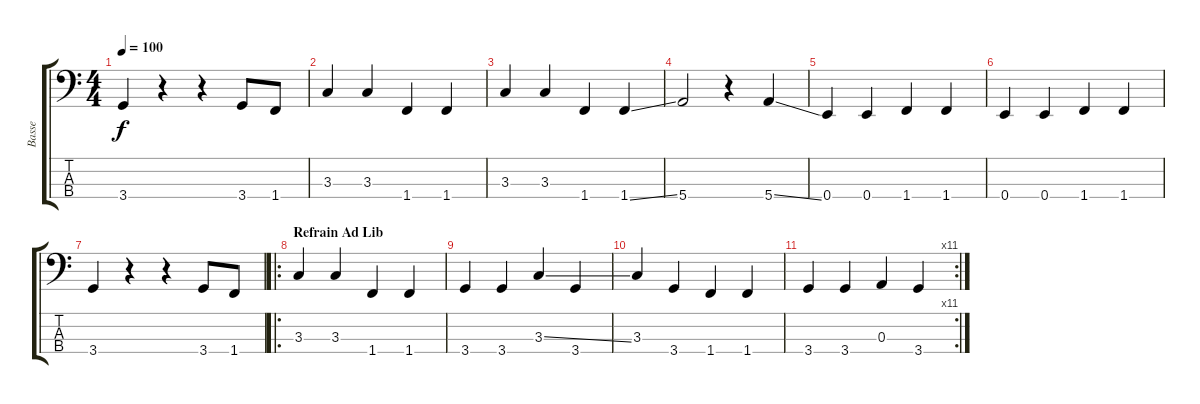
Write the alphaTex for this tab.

\track ("Basse" "Basse") {instrument electricbasspick}
\staff {score tabs}
\tuning (G2 D2 A1 E1) {hide}
\ts (4 4)
\tempo 100
\clef f4
\ks c
3.4.4{dy f} r.4 r.4 3.4.8 1.4.8 |
3.3.4 3.3.4 1.4.4 1.4.4 |
3.3.4 3.3.4 1.4.4 1.4{ss}.4 |
5.4.2 r.4 5.4{ss}.4 |
0.4.4 0.4.4 1.4.4 1.4.4 |
0.4.4 0.4.4 1.4.4 1.4.4 |
3.4.4 r.4 r.4 3.4.8 1.4.8 |
\ro
\section ("" "Refrain Ad Lib")
3.3.4 3.3.4 1.4.4 1.4.4 |
3.4.4 3.4.4 3.3{ss}.4 3.4.4 |
3.3.4 3.4.4 1.4.4 1.4.4 |
\rc 11
3.4.4 3.4.4 0.3.4 3.4.4
